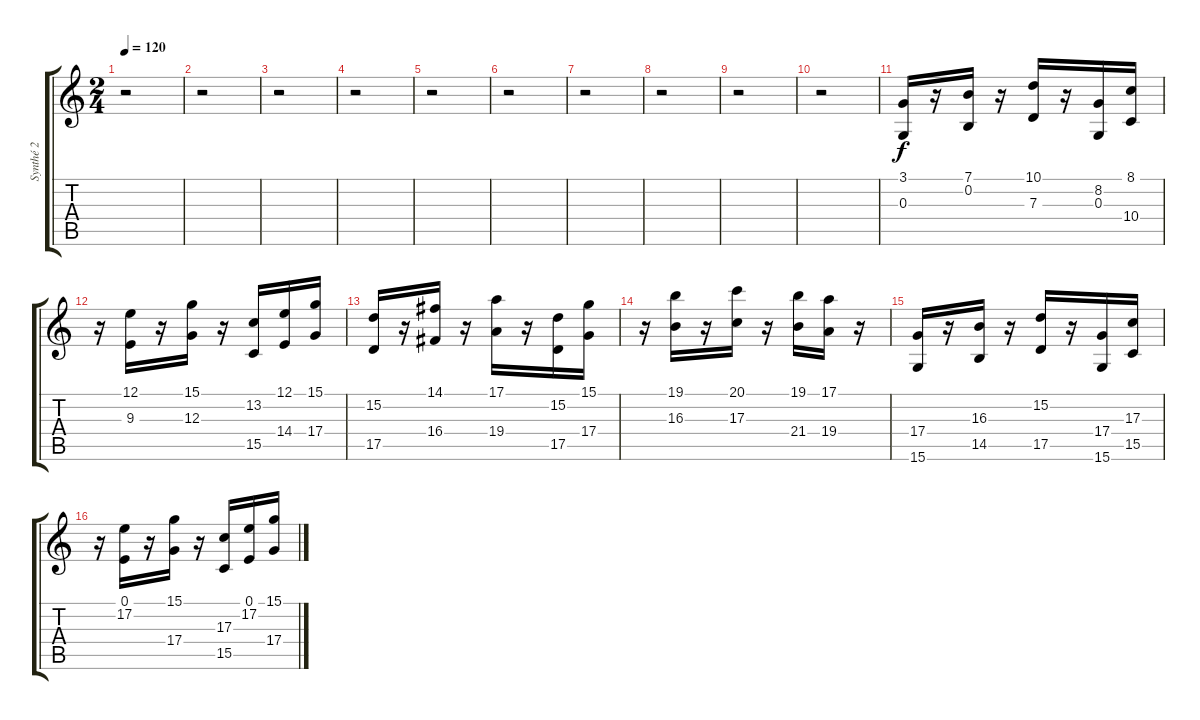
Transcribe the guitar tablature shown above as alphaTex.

\track ("Synthé 2" "Synthé 2") {instrument brasssection}
\staff {score tabs}
\tuning (E4 B3 G3 D3 A2 E2) {hide}
\ts (2 4)
\tempo 120
\clef g2
\ks c
r.2{dy fff} |
r.2 |
r.2 |
r.2 |
r.2 |
r.2 |
r.2 |
r.2 |
r.2 |
r.2 |
(3.1 0.3).16{dy f} r.16 (7.1 0.2).16 r.16 (10.1 7.3).16 r.16 (8.2 0.3).16 (8.1 10.4).16 |
r.16 (12.1 9.3).16 r.16 (15.1 12.3).16 r.16 (13.2 15.5).16 (12.1 14.4).16 (15.1 17.4).16 |
(15.2 17.5).16 r.16 (14.1 16.4).16 r.16 (17.1 19.4).16 r.16 (15.2 17.5).16 (15.1 17.4).16 |
r.16 (19.1 16.3).16 r.16 (20.1 17.3).16 r.16 (19.1 21.4).16 (17.1 19.4).16 r.16 |
(17.4 15.6).16 r.16 (16.3 14.5).16 r.16 (15.2 17.5).16 r.16 (17.4 15.6).16 (17.3 15.5).16 |
r.16 (0.1 17.2).16 r.16 (15.1 17.4).16 r.16 (17.3 15.5).16 (0.1 17.2).16 (15.1 17.4).16
